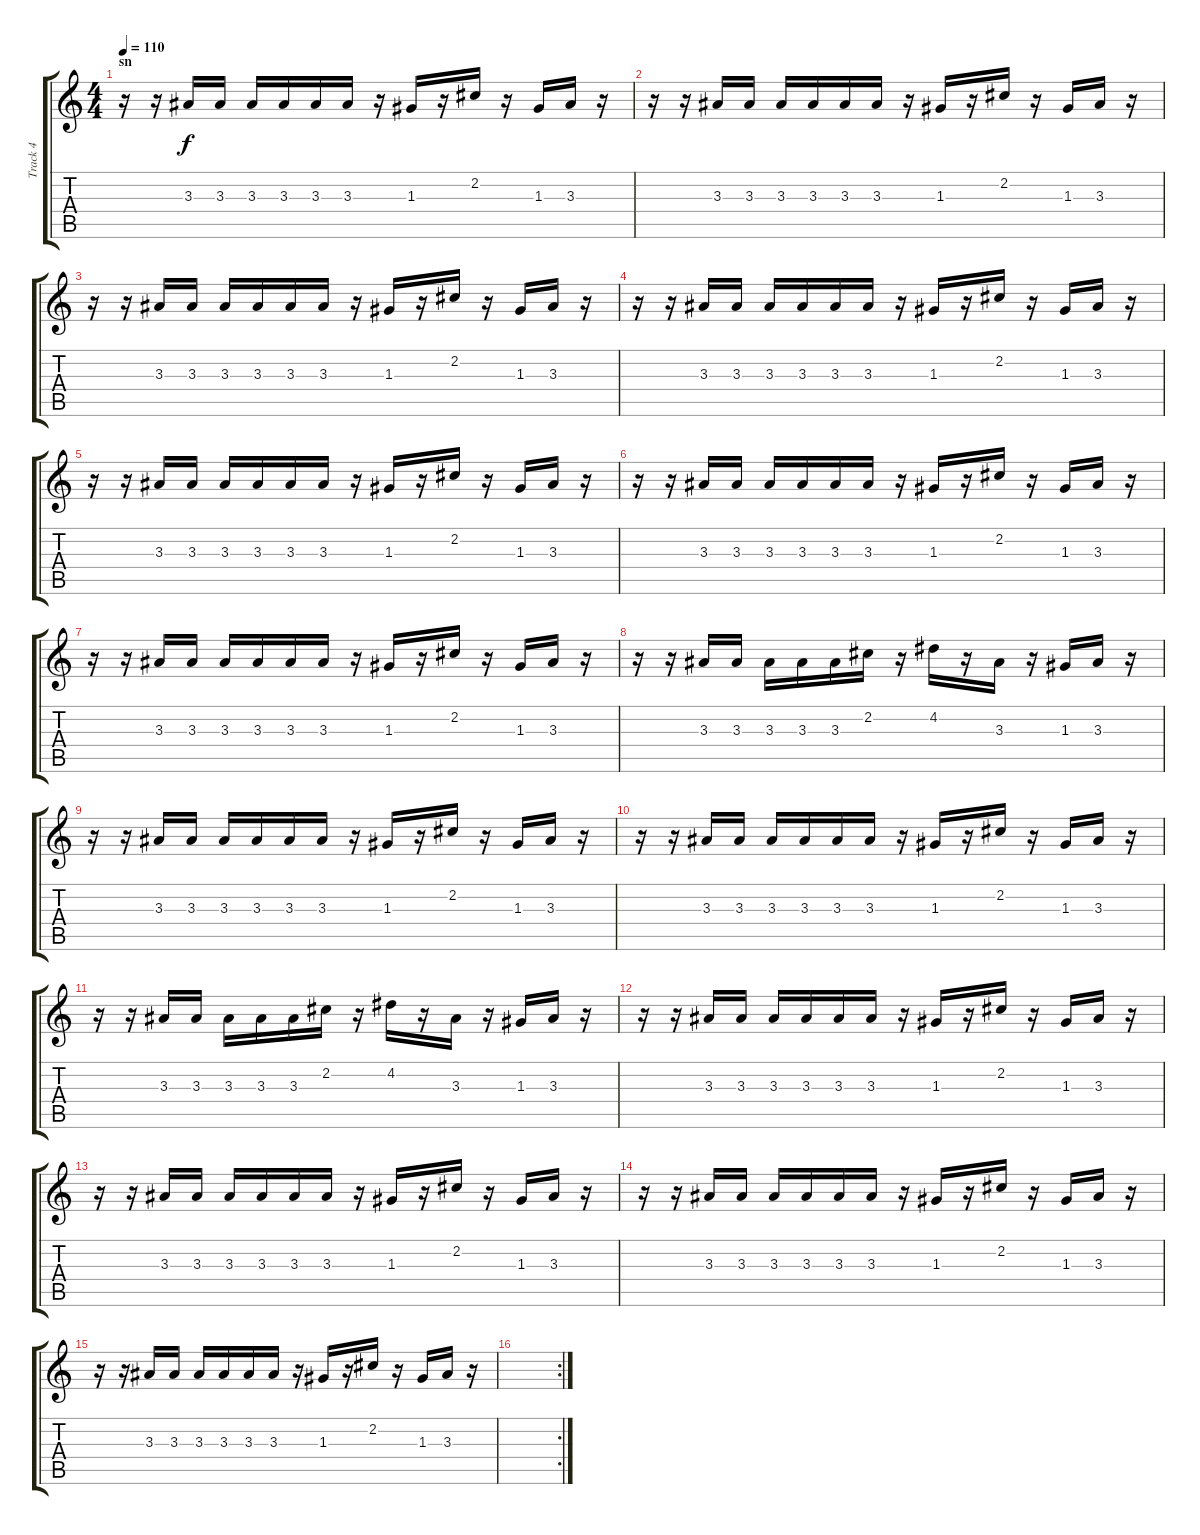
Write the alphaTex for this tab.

\track ("Track 4" "Track 4") {instrument electricguitarmuted}
\staff {score tabs}
\tuning (E4 B3 G3 D3 A2 E2) {hide}
\ts (4 4)
\section ("" "sn")
\tempo 110
\clef g2
\ks c
r.16{dy f} r.16 3.3.16 3.3.16 3.3.16 3.3.16 3.3.16 3.3.16 r.16 1.3.16 r.16 2.2.16 r.16 1.3.16 3.3.16 r.16 |
r.16 r.16 3.3.16 3.3.16 3.3.16 3.3.16 3.3.16 3.3.16 r.16 1.3.16 r.16 2.2.16 r.16 1.3.16 3.3.16 r.16 |
r.16 r.16 3.3.16 3.3.16 3.3.16 3.3.16 3.3.16 3.3.16 r.16 1.3.16 r.16 2.2.16 r.16 1.3.16 3.3.16 r.16 |
r.16 r.16 3.3.16 3.3.16 3.3.16 3.3.16 3.3.16 3.3.16 r.16 1.3.16 r.16 2.2.16 r.16 1.3.16 3.3.16 r.16 |
r.16 r.16 3.3.16 3.3.16 3.3.16 3.3.16 3.3.16 3.3.16 r.16 1.3.16 r.16 2.2.16 r.16 1.3.16 3.3.16 r.16 |
r.16 r.16 3.3.16 3.3.16 3.3.16 3.3.16 3.3.16 3.3.16 r.16 1.3.16 r.16 2.2.16 r.16 1.3.16 3.3.16 r.16 |
r.16 r.16 3.3.16 3.3.16 3.3.16 3.3.16 3.3.16 3.3.16 r.16 1.3.16 r.16 2.2.16 r.16 1.3.16 3.3.16 r.16 |
r.16 r.16 3.3.16 3.3.16 3.3.16 3.3.16 3.3.16 2.2.16 r.16 4.2.16 r.16 3.3.16 r.16 1.3.16 3.3.16 r.16 |
r.16 r.16 3.3.16 3.3.16 3.3.16 3.3.16 3.3.16 3.3.16 r.16 1.3.16 r.16 2.2.16 r.16 1.3.16 3.3.16 r.16 |
r.16 r.16 3.3.16 3.3.16 3.3.16 3.3.16 3.3.16 3.3.16 r.16 1.3.16 r.16 2.2.16 r.16 1.3.16 3.3.16 r.16 |
r.16 r.16 3.3.16 3.3.16 3.3.16 3.3.16 3.3.16 2.2.16 r.16 4.2.16 r.16 3.3.16 r.16 1.3.16 3.3.16 r.16 |
r.16 r.16 3.3.16 3.3.16 3.3.16 3.3.16 3.3.16 3.3.16 r.16 1.3.16 r.16 2.2.16 r.16 1.3.16 3.3.16 r.16 |
r.16 r.16 3.3.16 3.3.16 3.3.16 3.3.16 3.3.16 3.3.16 r.16 1.3.16 r.16 2.2.16 r.16 1.3.16 3.3.16 r.16 |
r.16 r.16 3.3.16 3.3.16 3.3.16 3.3.16 3.3.16 3.3.16 r.16 1.3.16 r.16 2.2.16 r.16 1.3.16 3.3.16 r.16 |
r.16 r.16 3.3.16 3.3.16 3.3.16 3.3.16 3.3.16 3.3.16 r.16 1.3.16 r.16 2.2.16 r.16 1.3.16 3.3.16 r.16 |
\rc 2
